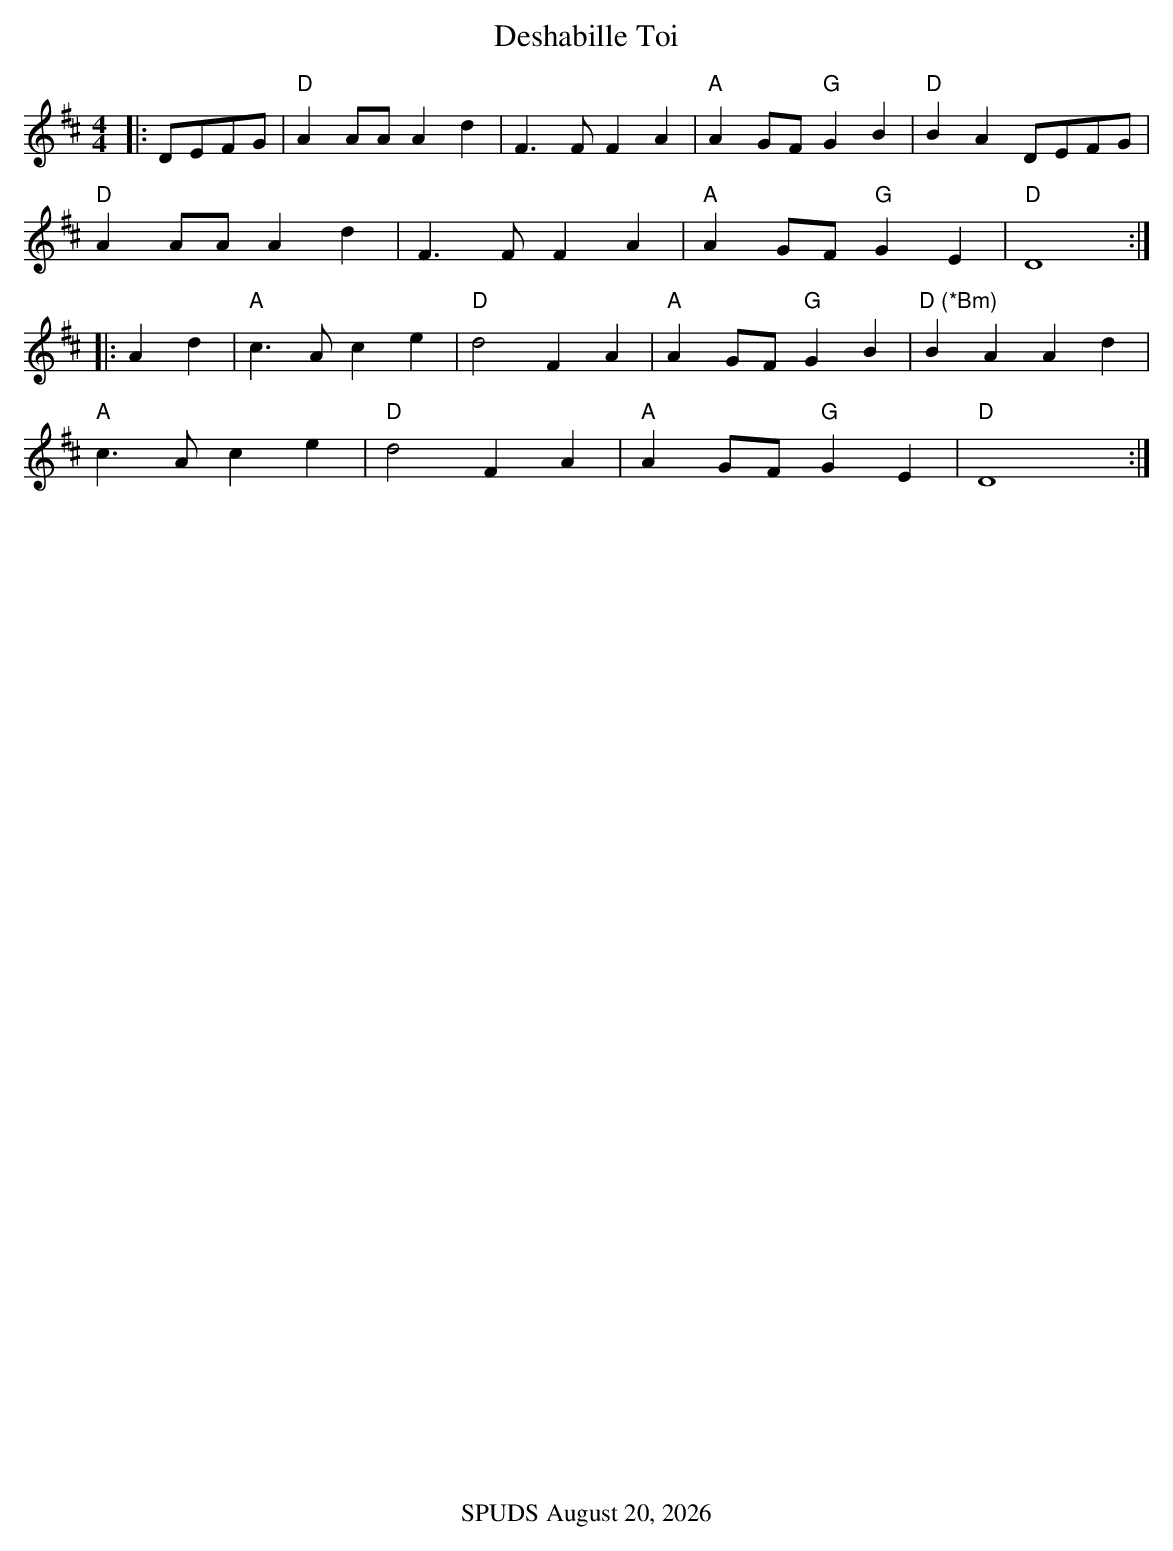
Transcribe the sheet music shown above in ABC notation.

X:1
T:Deshabille Toi
M:4/4
L:1/8
K:D
|:DEFG|"D" A2AAA2d2|F3FF2A2|"A"A2GF"G"G2B2|"D"B2A2 DEFG|
"D" A2AAA2d2|F3FF2A2|"A"A2GF"G"G2E2|"D"D8 :|
|:A2d2|"A"c3Ac2e2|"D"d4F2A2|"A"A2GF"G"G2B2|"D (*Bm)"B2A2 A2d2|
"A"c3Ac2e2|"D"d4F2A2|"A"A2GF"G"G2E2|"D"D8y:|
